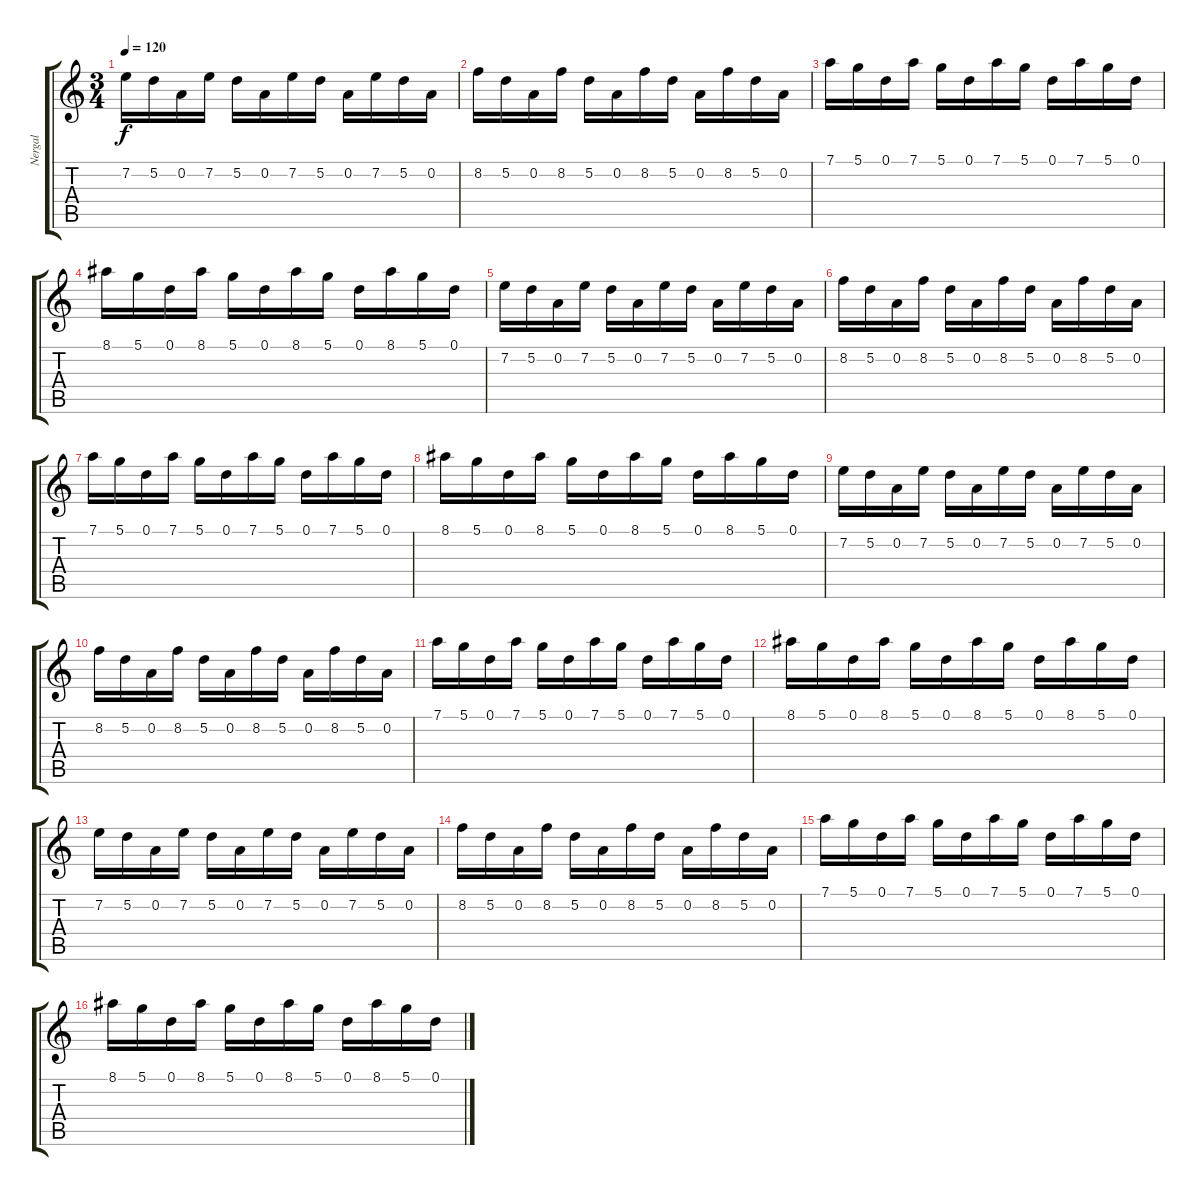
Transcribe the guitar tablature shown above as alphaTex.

\track ("Nergal" "Nergal") {instrument overdrivenguitar}
\staff {score tabs}
\tuning (D4 A3 F3 C3 G2 D2) {hide}
\ts (3 4)
\tempo 120
\clef g2
\ks c
7.2.16{dy f instrument overdrivenguitar} 5.2.16 0.2.16 7.2.16 5.2.16 0.2.16 7.2.16 5.2.16 0.2.16 7.2.16 5.2.16 0.2.16 |
8.2.16 5.2.16 0.2.16 8.2.16 5.2.16 0.2.16 8.2.16 5.2.16 0.2.16 8.2.16 5.2.16 0.2.16 |
7.1.16 5.1.16 0.1.16 7.1.16 5.1.16 0.1.16 7.1.16 5.1.16 0.1.16 7.1.16 5.1.16 0.1.16 |
8.1.16 5.1.16 0.1.16 8.1.16 5.1.16 0.1.16 8.1.16 5.1.16 0.1.16 8.1.16 5.1.16 0.1.16 |
7.2.16 5.2.16 0.2.16 7.2.16 5.2.16 0.2.16 7.2.16 5.2.16 0.2.16 7.2.16 5.2.16 0.2.16 |
8.2.16 5.2.16 0.2.16 8.2.16 5.2.16 0.2.16 8.2.16 5.2.16 0.2.16 8.2.16 5.2.16 0.2.16 |
7.1.16 5.1.16 0.1.16 7.1.16 5.1.16 0.1.16 7.1.16 5.1.16 0.1.16 7.1.16 5.1.16 0.1.16 |
8.1.16 5.1.16 0.1.16 8.1.16 5.1.16 0.1.16 8.1.16 5.1.16 0.1.16 8.1.16 5.1.16 0.1.16 |
7.2.16 5.2.16 0.2.16 7.2.16 5.2.16 0.2.16 7.2.16 5.2.16 0.2.16 7.2.16 5.2.16 0.2.16 |
8.2.16 5.2.16 0.2.16 8.2.16 5.2.16 0.2.16 8.2.16 5.2.16 0.2.16 8.2.16 5.2.16 0.2.16 |
7.1.16 5.1.16 0.1.16 7.1.16 5.1.16 0.1.16 7.1.16 5.1.16 0.1.16 7.1.16 5.1.16 0.1.16 |
8.1.16 5.1.16 0.1.16 8.1.16 5.1.16 0.1.16 8.1.16 5.1.16 0.1.16 8.1.16 5.1.16 0.1.16 |
7.2.16 5.2.16 0.2.16 7.2.16 5.2.16 0.2.16 7.2.16 5.2.16 0.2.16 7.2.16 5.2.16 0.2.16 |
8.2.16 5.2.16 0.2.16 8.2.16 5.2.16 0.2.16 8.2.16 5.2.16 0.2.16 8.2.16 5.2.16 0.2.16 |
7.1.16 5.1.16 0.1.16 7.1.16 5.1.16 0.1.16 7.1.16 5.1.16 0.1.16 7.1.16 5.1.16 0.1.16 |
8.1.16 5.1.16 0.1.16 8.1.16 5.1.16 0.1.16 8.1.16 5.1.16 0.1.16 8.1.16 5.1.16 0.1.16
